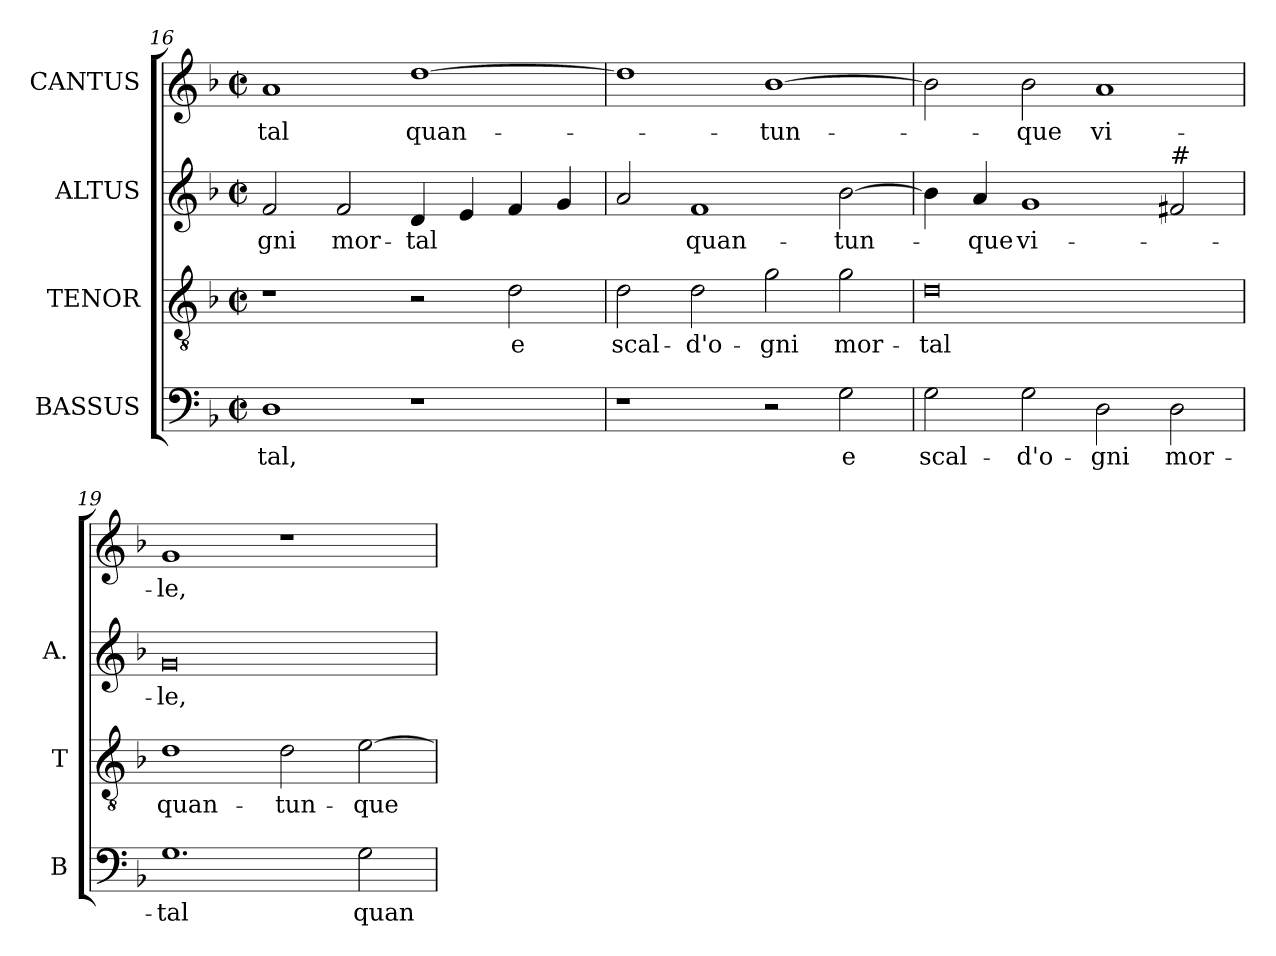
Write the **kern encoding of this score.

**kern	**text	**kern	**text	**kern	**text	**kern	**text
*part4	*part4	*part3	*part3	*part2	*part2	*part1	*part1
*staff4	*staff4	*staff3	*staff3	*staff2	*staff2	*staff1	*staff1
*I"BASSUS	*	*I"TENOR	*	*I"ALTUS	*	*I"CANTUS	*
*I'B	*	*I'T	*	*I'A.	*	*	*
*clefF4	*	*clefGv2	*	*clefG2	*	*clefG2	*
*	*	*ITrd7c12	*	*	*	*	*
*k[b-]	*	*k[b-]	*	*k[b-]	*	*k[b-]	*
*F:	*	*F:	*	*F:	*	*F:	*
*M2/2	*	*M2/2	*	*M2/2	*	*M2/2	*
*met(c|)	*	*met(c|)	*	*met(c|)	*	*met(c|)	*
=16	=16	=16	=16	=16	=16	=16	=16
!	!LO:LY:b:color=#000000	!	!	!	!	!	!
!	!	!	!	!	!LO:LY:b:color=#000000	!	!
!	!	!	!	!	!	!	!LO:LY:b:color=#000000
1Di	-tal,	1r	.	2fi/	-gni	1ai	-tal
!	!	!	!	!	!LO:LY:b:color=#000000	!	!
.	.	.	.	2fi/	mor-	.	.
!	!	!	!	!	!LO:LY:b:color=#000000	!	!
!	!	!	!	!	!	!	!LO:LY:b:color=#000000
1r	.	2r	.	4di/	-tal	[>1ddi	quan-
.	.	.	.	4ei/	.	.	.
!	!	!	!LO:LY:b:color=#000000	!	!	!	!
.	.	2Di\	e	4fi/	.	.	.
.	.	.	.	4gi/	.	.	.
=17	=17	=17	=17	=17	=17	=17	=17
!	!	!	!LO:LY:b:color=#000000	!	!	!	!
1r	.	2Di\	scal-	2ai/	.	1ddi]	.
!	!	!	!LO:LY:b:color=#000000	!	!	!	!
!	!	!	!	!	!LO:LY:b:color=#000000	!	!
.	.	2Di\	-d'o-	1fi	quan-	.	.
!	!	!	!LO:LY:b:color=#000000	!	!	!	!
!	!	!	!	!	!	!	!LO:LY:b:color=#000000
2r	.	2Gi\	-gni	.	.	[>1b-i	-tun-
!	!LO:LY:b:color=#000000	!	!	!	!	!	!
!	!	!	!LO:LY:b:color=#000000	!	!	!	!
!	!	!	!	!	!LO:LY:b:color=#000000	!	!
2Gi\	e	2Gi\	mor-	[>2b-i\	-tun-	.	.
=18	=18	=18	=18	=18	=18	=18	=18
!	!LO:LY:b:color=#000000	!	!	!	!	!	!
!	!	!	!LO:LY:b:color=#000000	!	!	!	!
2Gi\	scal-	0Di	-tal	4b-i\]	.	2b-i\]	.
!	!	!	!	!	!LO:LY:b:color=#000000	!	!
.	.	.	.	4ai/	-que	.	.
!	!LO:LY:b:color=#000000	!	!	!	!	!	!
!	!	!	!	!	!LO:LY:b:color=#000000	!	!
!	!	!	!	!	!	!	!LO:LY:b:color=#000000
2Gi\	-d'o-	.	.	1gi	vi-	2b-i\	-que
!	!LO:LY:b:color=#000000	!	!	!	!	!	!
!	!	!	!	!	!	!	!LO:LY:b:color=#000000
2Di\	-gni	.	.	.	.	1ai	vi-
!	!	!	!	!LO:TX:a:t=#	!	!	!
!	!LO:LY:b:color=#000000	!	!	!	!	!	!
2Di\	mor-	.	.	2f#i/	.	.	.
!!LO:LB:g=z
=19	=19	=19	=19	=19	=19	=19	=19
!	!LO:LY:b:color=#000000	!	!	!	!	!	!
!	!	!	!LO:LY:b:color=#000000	!	!	!	!
!	!	!	!	!	!LO:LY:b:color=#000000	!	!
!	!	!	!	!	!	!	!LO:LY:b:color=#000000
1.Gi	-tal	1Di	quan-	0gi	-le,	1gi	-le,
!	!	!	!LO:LY:b:color=#000000	!	!	!	!
.	.	2Di\	-tun-	.	.	1r	.
!	!LO:LY:b:color=#000000	!	!	!	!	!	!
!	!	!	!LO:LY:b:color=#000000	!	!	!	!
2Gi\	quan-	[>2Ei\	-que	.	.	.	.
=	=	=	=	=	=	=	=
*-	*-	*-	*-	*-	*-	*-	*-
